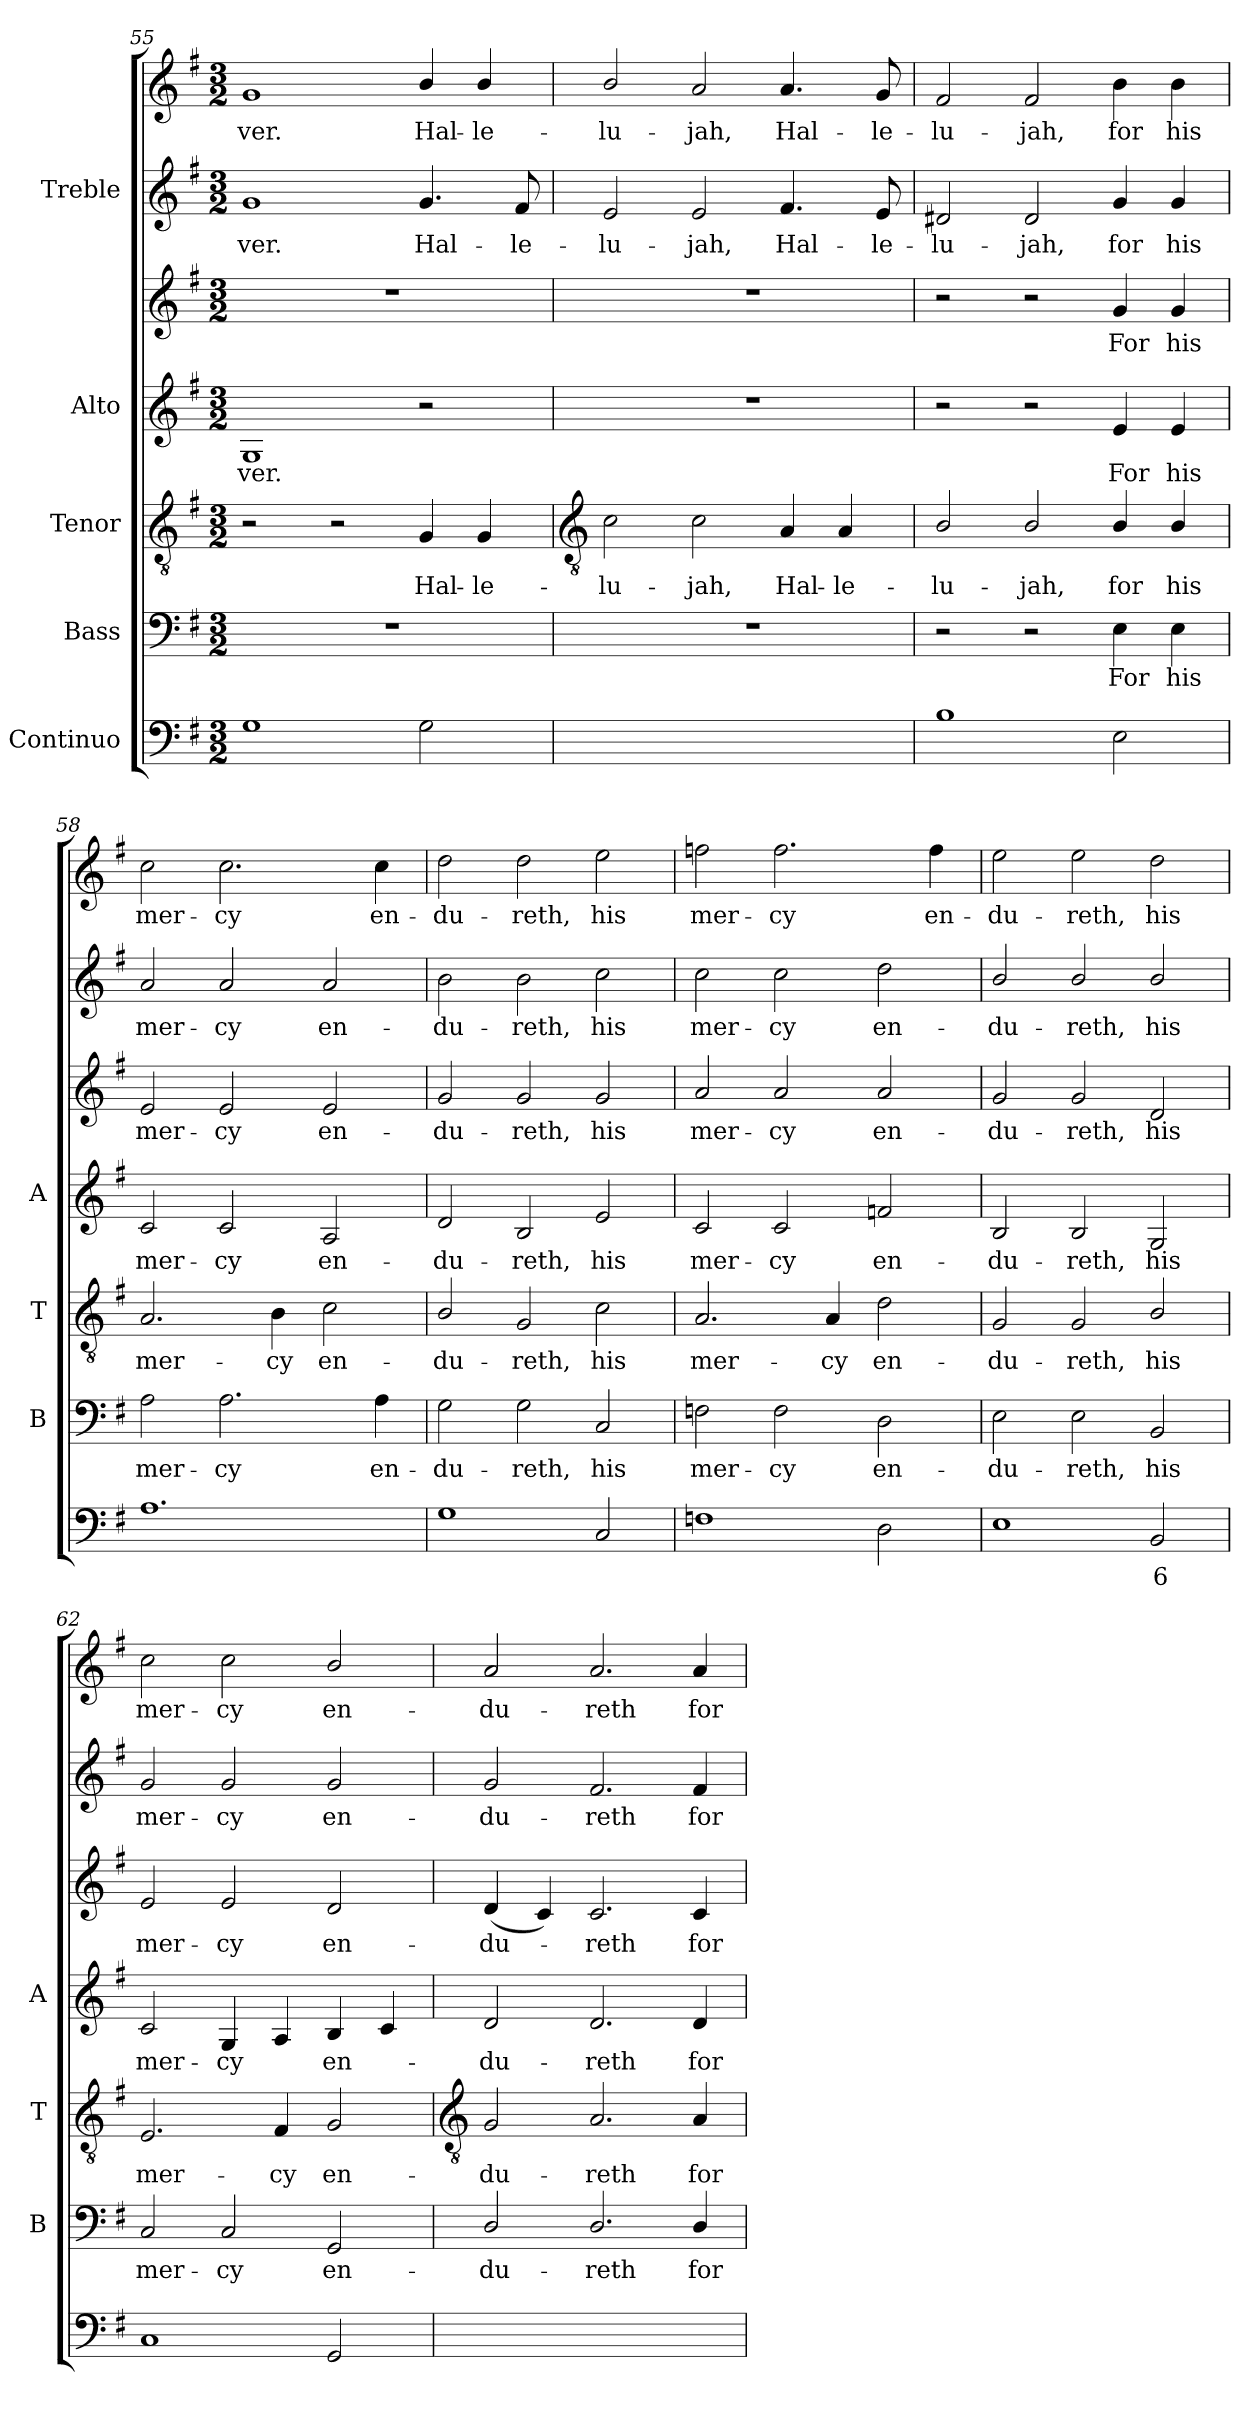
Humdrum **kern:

**kern	**text	**text	**kern	**text	**kern	**text	**kern	**text	**kern	**text	**kern	**text	**kern	**text
*part5	*part5	*part5	*part4	*part4	*part3	*part3	*part2	*part2	*part2	*part2	*part1	*part1	*part1	*part1
*staff7	*staff7	*staff7	*staff6	*staff6	*staff5	*staff5	*staff4	*staff4	*staff3	*staff3	*staff2	*staff2	*staff1	*staff1
*I"Continuo	*	*	*I"Bass	*	*I"Tenor	*	*I"Alto	*	*	*	*I"Treble	*	*	*
*	*	*	*I'B	*	*I'T	*	*I'A	*	*	*	*	*	*	*
*clefF4	*	*	*clefF4	*	*clefGv2	*	*clefG2	*	*clefG2	*	*clefG2	*	*clefG2	*
*k[f#]	*	*	*k[f#]	*	*k[f#]	*	*k[f#]	*	*k[f#]	*	*k[f#]	*	*k[f#]	*
*G:	*	*	*G:	*	*G:	*	*G:	*	*G:	*	*G:	*	*G:	*
*M3/2	*	*	*M3/2	*	*M3/2	*	*M3/2	*	*M3/2	*	*M3/2	*	*M3/2	*
=55	=55	=55	=55	=55	=55	=55	=55	=55	=55	=55	=55	=55	=55	=55
!	!	!	!LO:N:vis=1	!	!	!	!	!LO:LY:b	!LO:N:vis=1	!	!	!LO:LY:b	!	!LO:LY:b
1G	.	.	1.r	.	2r	.	1G	-ver.	1.r	.	1g	-ver.	1g	ver.
.	.	.	.	.	2r	.	.	.	.	.	.	.	.	.
!	!	!	!	!	!	!LO:LY:b	!	!	!	!	!	!LO:LY:b	!	!LO:LY:b
2G	.	.	.	.	4G	Hal-	2r	.	.	.	4.g	Hal-	4b/	Hal-
!	!	!	!	!	!	!LO:LY:b	!	!	!	!	!	!	!	!LO:LY:b
.	.	.	.	.	4G	-le-	.	.	.	.	.	.	4b/	-le-
!	!	!	!	!	!	!	!	!	!	!	!	!LO:LY:b	!	!
.	.	.	.	.	.	.	.	.	.	.	8f#	-le-	.	.
!!LO:LB:g=z
=56	=56	=56	=56	=56	=56	=56	=56	=56	=56	=56	=56	=56	=56	=56
*	*	*	*	*	*clefGv2	*	*	*	*	*	*	*	*	*
!	!LO:LY:b	!	!LO:N:vis=1	!	!	!LO:LY:b	!LO:N:vis=1	!	!LO:N:vis=1	!	!	!LO:LY:b	!	!LO:LY:b
[2cyy	7	.	1.r	.	2c	-lu-	1.r	.	1.r	.	2e	-lu-	2b/	-lu-
!	!LO:LY:b	!	!	!	!	!LO:LY:b	!	!	!	!	!	!LO:LY:b	!	!LO:LY:b
2cyy]	6	.	.	.	2c	-jah,	.	.	.	.	2e	-jah,	2a	-jah,
!	!LO:LY:b	!LO:LY:b	!	!	!	!LO:LY:b	!	!	!	!	!	!LO:LY:b	!	!LO:LY:b
[4Ayy	8	6	.	.	4A	Hal-	.	.	.	.	4.f#	Hal-	4.a	Hal-
!	!LO:LY:b	!LO:LY:b	!	!	!	!LO:LY:b	!	!	!	!	!	!	!	!
4Ayy]	7	5	.	.	4A	-le-	.	.	.	.	.	.	.	.
!	!	!	!	!	!	!	!	!	!	!	!	!LO:LY:b	!	!LO:LY:b
.	.	.	.	.	.	.	.	.	.	.	8e	-le-	8g	-le-
=57	=57	=57	=57	=57	=57	=57	=57	=57	=57	=57	=57	=57	=57	=57
!	!	!	!	!	!	!LO:LY:b	!	!	!	!	!	!LO:LY:b	!	!LO:LY:b
1B	.	.	2r	.	2B/	-lu-	2r	.	2r	.	2d#X	lu-	2f#	-lu-
!	!	!	!	!	!	!LO:LY:b	!	!	!	!	!	!LO:LY:b	!	!LO:LY:b
.	.	.	2r	.	2B/	-jah,	2r	.	2r	.	2d#	-jah,	2f#	-jah,
!	!	!	!	!LO:LY:b	!	!LO:LY:b	!	!LO:LY:b	!	!LO:LY:b	!	!LO:LY:b	!	!LO:LY:b
2E	.	.	4E	For	4B/	for	4e	For	4g	For	4g	for	4b	for
!	!	!	!	!LO:LY:b	!	!LO:LY:b	!	!LO:LY:b	!	!LO:LY:b	!	!LO:LY:b	!	!LO:LY:b
.	.	.	4E	his	4B/	his	4e	his	4g	his	4g	his	4b	his
=58	=58	=58	=58	=58	=58	=58	=58	=58	=58	=58	=58	=58	=58	=58
!	!	!	!	!LO:LY:b	!	!LO:LY:b	!	!LO:LY:b	!	!LO:LY:b	!	!LO:LY:b	!	!LO:LY:b
1.A	.	.	2A	mer-	2.A	mer-	2c	-mer-	2e	mer-	2a	-mer-	2cc	mer-
!	!	!	!	!LO:LY:b	!	!	!	!LO:LY:b	!	!LO:LY:b	!	!LO:LY:b	!	!LO:LY:b
.	.	.	2.A	-cy	.	.	2c	-cy	2e	-cy	2a	-cy	2.cc	-cy
!	!	!	!	!	!	!LO:LY:b	!	!	!	!	!	!	!	!
.	.	.	.	.	4B	-cy	.	.	.	.	.	.	.	.
!	!	!	!	!	!	!LO:LY:b	!	!LO:LY:b	!	!LO:LY:b	!	!LO:LY:b	!	!
.	.	.	.	.	2c	en-	2A	en-	2e	en-	2a	en-	.	.
!	!	!	!	!LO:LY:b	!	!	!	!	!	!	!	!	!	!LO:LY:b
.	.	.	4A	en-	.	.	.	.	.	.	.	.	4cc	en-
=59	=59	=59	=59	=59	=59	=59	=59	=59	=59	=59	=59	=59	=59	=59
!	!	!	!	!LO:LY:b	!	!LO:LY:b	!	!LO:LY:b	!	!LO:LY:b	!	!LO:LY:b	!	!LO:LY:b
1G	.	.	2G	-du-	2B/	-du-	2d	du-	2g	-du-	2b	du-	2dd	-du-
!	!	!	!	!LO:LY:b	!	!LO:LY:b	!	!LO:LY:b	!	!LO:LY:b	!	!LO:LY:b	!	!LO:LY:b
.	.	.	2G	-reth,	2G	-reth,	2B	-reth,	2g	-reth,	2b	-reth,	2dd	-reth,
!	!	!	!	!LO:LY:b	!	!LO:LY:b	!	!LO:LY:b	!	!LO:LY:b	!	!LO:LY:b	!	!LO:LY:b
2C	.	.	2C	his	2c	his	2e	his	2g	his	2cc	his	2ee	his
=60	=60	=60	=60	=60	=60	=60	=60	=60	=60	=60	=60	=60	=60	=60
!	!	!	!	!LO:LY:b	!	!LO:LY:b	!	!LO:LY:b	!	!LO:LY:b	!	!LO:LY:b	!	!LO:LY:b
1Fn	.	.	2Fn	mer-	2.A	mer-	2c	-mer-	2a	mer-	2cc	-mer-	2ffn	mer-
!	!	!	!	!LO:LY:b	!	!	!	!LO:LY:b	!	!LO:LY:b	!	!LO:LY:b	!	!LO:LY:b
.	.	.	2F	-cy	.	.	2c	-cy	2a	-cy	2cc	-cy	2.ff	-cy
!	!	!	!	!	!	!LO:LY:b	!	!	!	!	!	!	!	!
.	.	.	.	.	4A	-cy	.	.	.	.	.	.	.	.
!	!	!	!	!LO:LY:b	!	!LO:LY:b	!	!LO:LY:b	!	!LO:LY:b	!	!LO:LY:b	!	!
2D	.	.	2D	en-	2d	en-	2fn	en-	2a	en-	2dd	en-	.	.
!	!	!	!	!	!	!	!	!	!	!	!	!	!	!LO:LY:b
.	.	.	.	.	.	.	.	.	.	.	.	.	4ff	en-
=61	=61	=61	=61	=61	=61	=61	=61	=61	=61	=61	=61	=61	=61	=61
!	!	!	!	!LO:LY:b	!	!LO:LY:b	!	!LO:LY:b	!	!LO:LY:b	!	!LO:LY:b	!	!LO:LY:b
1E	.	.	2E	-du-	2G	-du-	2B	du-	2g	-du-	2b/	du-	2ee	-du-
!	!	!	!	!LO:LY:b	!	!LO:LY:b	!	!LO:LY:b	!	!LO:LY:b	!	!LO:LY:b	!	!LO:LY:b
.	.	.	2E	-reth,	2G	-reth,	2B	-reth,	2g	-reth,	2b/	-reth,	2ee	-reth,
!	!LO:LY:b	!	!	!LO:LY:b	!	!LO:LY:b	!	!LO:LY:b	!	!LO:LY:b	!	!LO:LY:b	!	!LO:LY:b
2BB	6	.	2BB	his	2B/	his	2G	his	2d	his	2b/	his	2dd	his
=62	=62	=62	=62	=62	=62	=62	=62	=62	=62	=62	=62	=62	=62	=62
!	!	!	!	!LO:LY:b	!	!LO:LY:b	!	!LO:LY:b	!	!LO:LY:b	!	!LO:LY:b	!	!LO:LY:b
1C	.	.	2C	mer-	2.E	mer-	2c	-mer-	2e	mer-	2g	-mer-	2cc	mer-
!	!	!	!	!LO:LY:b	!	!	!	!LO:LY:b	!	!LO:LY:b	!	!LO:LY:b	!	!LO:LY:b
.	.	.	2C	-cy	.	.	4G	-cy	2e	-cy	2g	-cy	2cc	-cy
!	!	!	!	!	!	!LO:LY:b	!	!	!	!	!	!	!	!
.	.	.	.	.	4F#	-cy	4A	.	.	.	.	.	.	.
!	!	!	!	!LO:LY:b	!	!LO:LY:b	!	!LO:LY:b	!	!LO:LY:b	!	!LO:LY:b	!	!LO:LY:b
2GG	.	.	2GG	en-	2G	en-	4B	en-	2d	en-	2g	en-	2b/	en-
.	.	.	.	.	.	.	4c	.	.	.	.	.	.	.
!!LO:LB:g=z
=63	=63	=63	=63	=63	=63	=63	=63	=63	=63	=63	=63	=63	=63	=63
*	*	*	*	*	*clefGv2	*	*	*	*	*	*	*	*	*
!	!LO:LY:b	!	!	!LO:LY:b	!	!LO:LY:b	!	!LO:LY:b	!	!LO:LY:b	!	!LO:LY:b	!	!LO:LY:b
[2D/yy	4	.	2D/	-du-	2G	-du-	2d	du-	(<4d	du-	2g	du-	2a	-du-
.	.	.	.	.	.	.	.	.	4c)	.	.	.	.	.
!	!LO:LY:b	!LO:LY:b	!	!LO:LY:b	!	!LO:LY:b	!	!LO:LY:b	!	!LO:LY:b	!	!LO:LY:b	!	!LO:LY:b
1Dyy]	3	7	2.D/	-reth	2.A	-reth	2.d	-reth	2.c	reth	2.f#	-reth	2.a	-reth
!	!	!	!	!LO:LY:b	!	!LO:LY:b	!	!LO:LY:b	!	!LO:LY:b	!	!LO:LY:b	!	!LO:LY:b
.	.	.	4D/	for	4A	for	4d	for	4c	for	4f#	for	4a	for
=	=	=	=	=	=	=	=	=	=	=	=	=	=	=
*-	*-	*-	*-	*-	*-	*-	*-	*-	*-	*-	*-	*-	*-	*-
